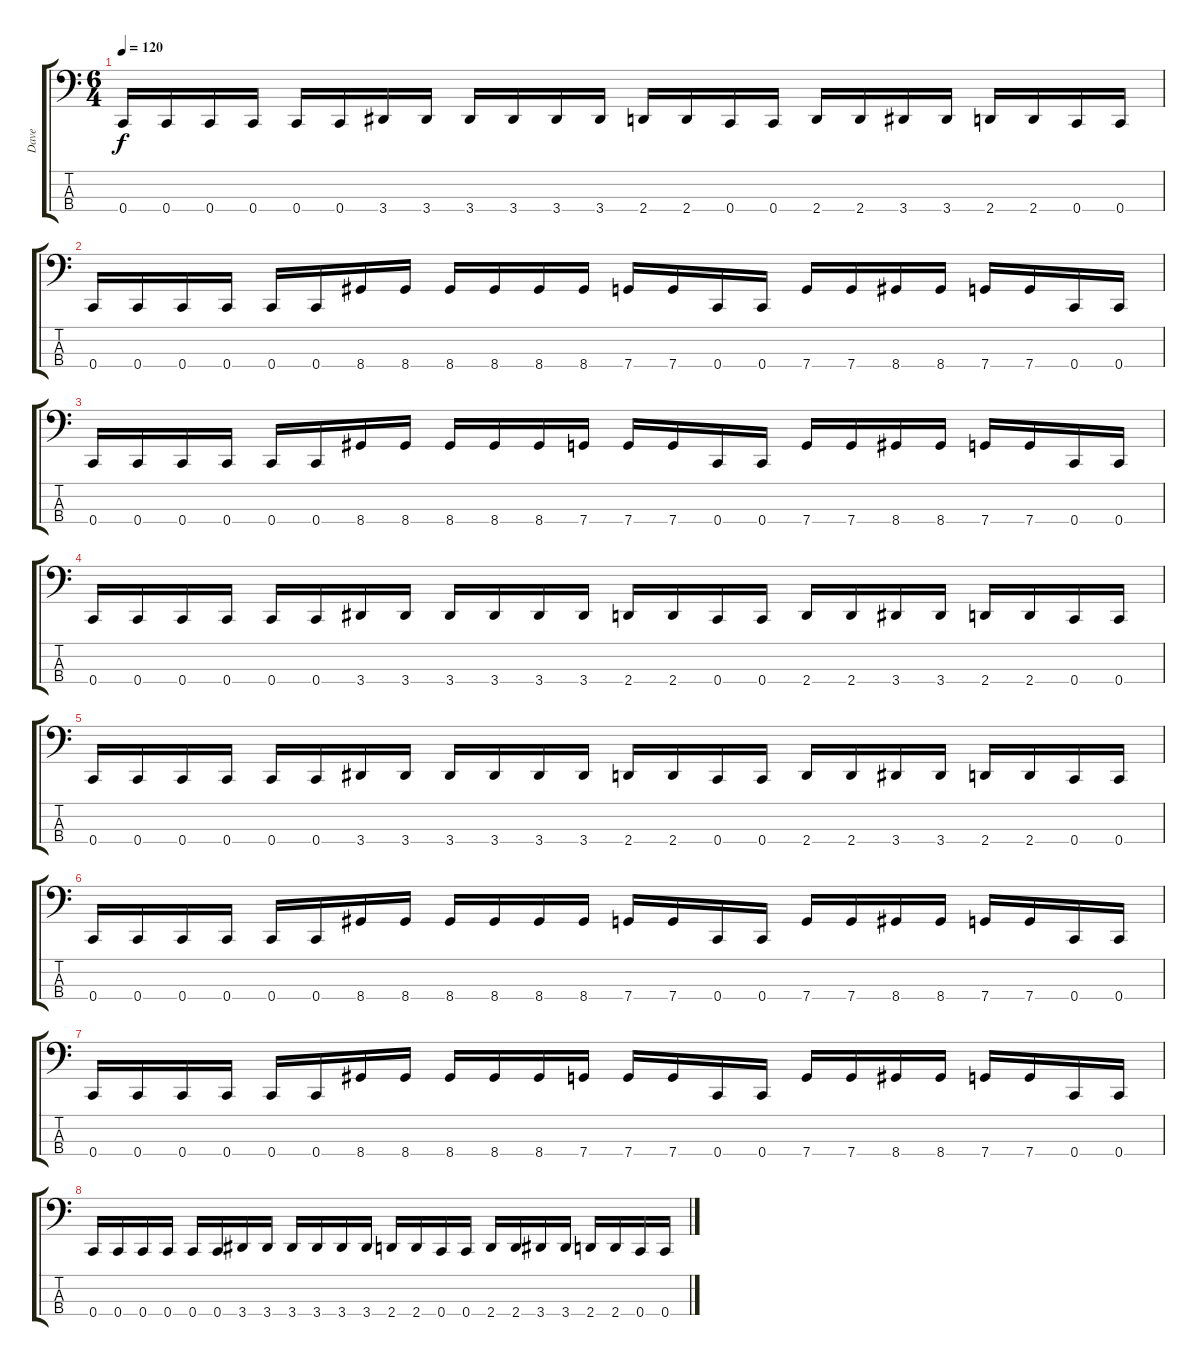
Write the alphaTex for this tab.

\track ("Dave" "Dave") {instrument electricbasspick}
\staff {score tabs}
\tuning (F2 C2 G1 C1) {hide}
\ts (6 4)
\tempo 120
\clef f4
\ks c
0.4.16{dy f} 0.4.16 0.4.16 0.4.16 0.4.16 0.4.16 3.4.16 3.4.16 3.4.16 3.4.16 3.4.16 3.4.16 2.4.16 2.4.16 0.4.16 0.4.16 2.4.16 2.4.16 3.4.16 3.4.16 2.4.16 2.4.16 0.4.16 0.4.16 |
0.4.16 0.4.16 0.4.16 0.4.16 0.4.16 0.4.16 8.4.16 8.4.16 8.4.16 8.4.16 8.4.16 8.4.16 7.4.16 7.4.16 0.4.16 0.4.16 7.4.16 7.4.16 8.4.16 8.4.16 7.4.16 7.4.16 0.4.16 0.4.16 |
0.4.16 0.4.16 0.4.16 0.4.16 0.4.16 0.4.16 8.4.16 8.4.16 8.4.16 8.4.16 8.4.16 7.4.16 7.4.16 7.4.16 0.4.16 0.4.16 7.4.16 7.4.16 8.4.16 8.4.16 7.4.16 7.4.16 0.4.16 0.4.16 |
0.4.16 0.4.16 0.4.16 0.4.16 0.4.16 0.4.16 3.4.16 3.4.16 3.4.16 3.4.16 3.4.16 3.4.16 2.4.16 2.4.16 0.4.16 0.4.16 2.4.16 2.4.16 3.4.16 3.4.16 2.4.16 2.4.16 0.4.16 0.4.16 |
0.4.16 0.4.16 0.4.16 0.4.16 0.4.16 0.4.16 3.4.16 3.4.16 3.4.16 3.4.16 3.4.16 3.4.16 2.4.16 2.4.16 0.4.16 0.4.16 2.4.16 2.4.16 3.4.16 3.4.16 2.4.16 2.4.16 0.4.16 0.4.16 |
0.4.16 0.4.16 0.4.16 0.4.16 0.4.16 0.4.16 8.4.16 8.4.16 8.4.16 8.4.16 8.4.16 8.4.16 7.4.16 7.4.16 0.4.16 0.4.16 7.4.16 7.4.16 8.4.16 8.4.16 7.4.16 7.4.16 0.4.16 0.4.16 |
0.4.16 0.4.16 0.4.16 0.4.16 0.4.16 0.4.16 8.4.16 8.4.16 8.4.16 8.4.16 8.4.16 7.4.16 7.4.16 7.4.16 0.4.16 0.4.16 7.4.16 7.4.16 8.4.16 8.4.16 7.4.16 7.4.16 0.4.16 0.4.16 |
0.4.16 0.4.16 0.4.16 0.4.16 0.4.16 0.4.16 3.4.16 3.4.16 3.4.16 3.4.16 3.4.16 3.4.16 2.4.16 2.4.16 0.4.16 0.4.16 2.4.16 2.4.16 3.4.16 3.4.16 2.4.16 2.4.16 0.4.16 0.4.16
